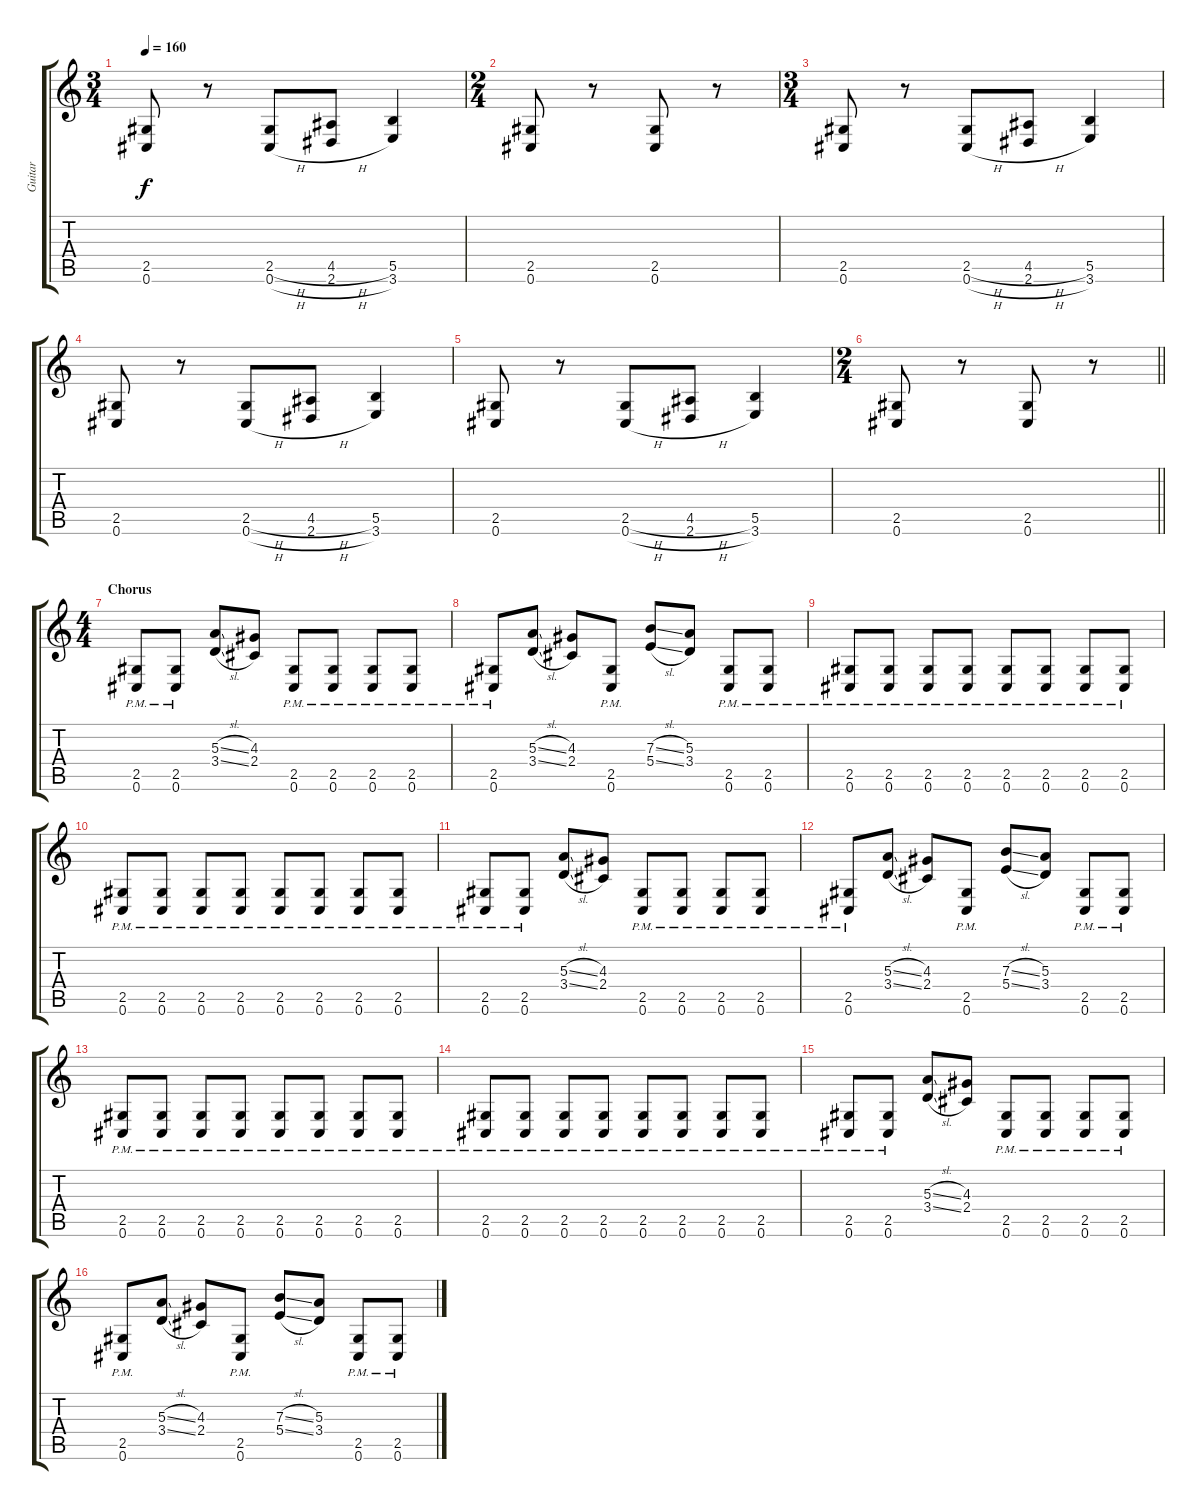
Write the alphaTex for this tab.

\track ("Guitar" "Guitar") {instrument distortionguitar}
\staff {score tabs}
\tuning (Db4 Ab3 E3 B2 Gb2 Db2) {hide}
\ts (3 4)
\tempo 160
\clef g2
\ks c
(2.5 0.6).8{dy f} r.8 (2.5{h} 0.6{h}).8 (4.5{h} 2.6{h}).8 (5.5 3.6).4 |
\ts (2 4)
(2.5 0.6).8 r.8 (2.5 0.6).8 r.8 |
\ts (3 4)
(2.5 0.6).8 r.8 (2.5{h} 0.6{h}).8 (4.5{h} 2.6{h}).8 (5.5 3.6).4 |
(2.5 0.6).8 r.8 (2.5{h} 0.6{h}).8 (4.5{h} 2.6{h}).8 (5.5 3.6).4 |
(2.5 0.6).8 r.8 (2.5{h} 0.6{h}).8 (4.5{h} 2.6{h}).8 (5.5 3.6).4 |
\ts (2 4)
\barLineRight lightlight
(2.5 0.6).8 r.8 (2.5 0.6).8 r.8 |
\ts (4 4)
\section ("" "Chorus")
(2.5{pm} 0.6{pm}).8 (2.5{pm} 0.6{pm}).8 (5.3{sl} 3.4{sl}).8 (4.3 2.4).8 (2.5{pm} 0.6{pm}).8 (2.5{pm} 0.6{pm}).8 (2.5{pm} 0.6{pm}).8 (2.5{pm} 0.6{pm}).8 |
(2.5{pm} 0.6{pm}).8 (5.3{sl} 3.4{sl}).8 (4.3 2.4).8 (2.5{pm} 0.6{pm}).8 (7.3{sl} 5.4{sl}).8 (5.3 3.4).8 (2.5{pm} 0.6{pm}).8 (2.5{pm} 0.6{pm}).8 |
(2.5{pm} 0.6{pm}).8 (2.5{pm} 0.6{pm}).8 (2.5{pm} 0.6{pm}).8 (2.5{pm} 0.6{pm}).8 (2.5{pm} 0.6{pm}).8 (2.5{pm} 0.6{pm}).8 (2.5{pm} 0.6{pm}).8 (2.5{pm} 0.6{pm}).8 |
(2.5{pm} 0.6{pm}).8 (2.5{pm} 0.6{pm}).8 (2.5{pm} 0.6{pm}).8 (2.5{pm} 0.6{pm}).8 (2.5{pm} 0.6{pm}).8 (2.5{pm} 0.6{pm}).8 (2.5{pm} 0.6{pm}).8 (2.5{pm} 0.6{pm}).8 |
(2.5{pm} 0.6{pm}).8 (2.5{pm} 0.6{pm}).8 (5.3{sl} 3.4{sl}).8 (4.3 2.4).8 (2.5{pm} 0.6{pm}).8 (2.5{pm} 0.6{pm}).8 (2.5{pm} 0.6{pm}).8 (2.5{pm} 0.6{pm}).8 |
(2.5{pm} 0.6{pm}).8 (5.3{sl} 3.4{sl}).8 (4.3 2.4).8 (2.5{pm} 0.6{pm}).8 (7.3{sl} 5.4{sl}).8 (5.3 3.4).8 (2.5{pm} 0.6{pm}).8 (2.5{pm} 0.6{pm}).8 |
(2.5{pm} 0.6{pm}).8 (2.5{pm} 0.6{pm}).8 (2.5{pm} 0.6{pm}).8 (2.5{pm} 0.6{pm}).8 (2.5{pm} 0.6{pm}).8 (2.5{pm} 0.6{pm}).8 (2.5{pm} 0.6{pm}).8 (2.5{pm} 0.6{pm}).8 |
(2.5{pm} 0.6{pm}).8 (2.5{pm} 0.6{pm}).8 (2.5{pm} 0.6{pm}).8 (2.5{pm} 0.6{pm}).8 (2.5{pm} 0.6{pm}).8 (2.5{pm} 0.6{pm}).8 (2.5{pm} 0.6{pm}).8 (2.5{pm} 0.6{pm}).8 |
(2.5{pm} 0.6{pm}).8 (2.5{pm} 0.6{pm}).8 (5.3{sl} 3.4{sl}).8 (4.3 2.4).8 (2.5{pm} 0.6{pm}).8 (2.5{pm} 0.6{pm}).8 (2.5{pm} 0.6{pm}).8 (2.5{pm} 0.6{pm}).8 |
(2.5{pm} 0.6{pm}).8 (5.3{sl} 3.4{sl}).8 (4.3 2.4).8 (2.5{pm} 0.6{pm}).8 (7.3{sl} 5.4{sl}).8 (5.3 3.4).8 (2.5{pm} 0.6{pm}).8 (2.5{pm} 0.6{pm}).8
